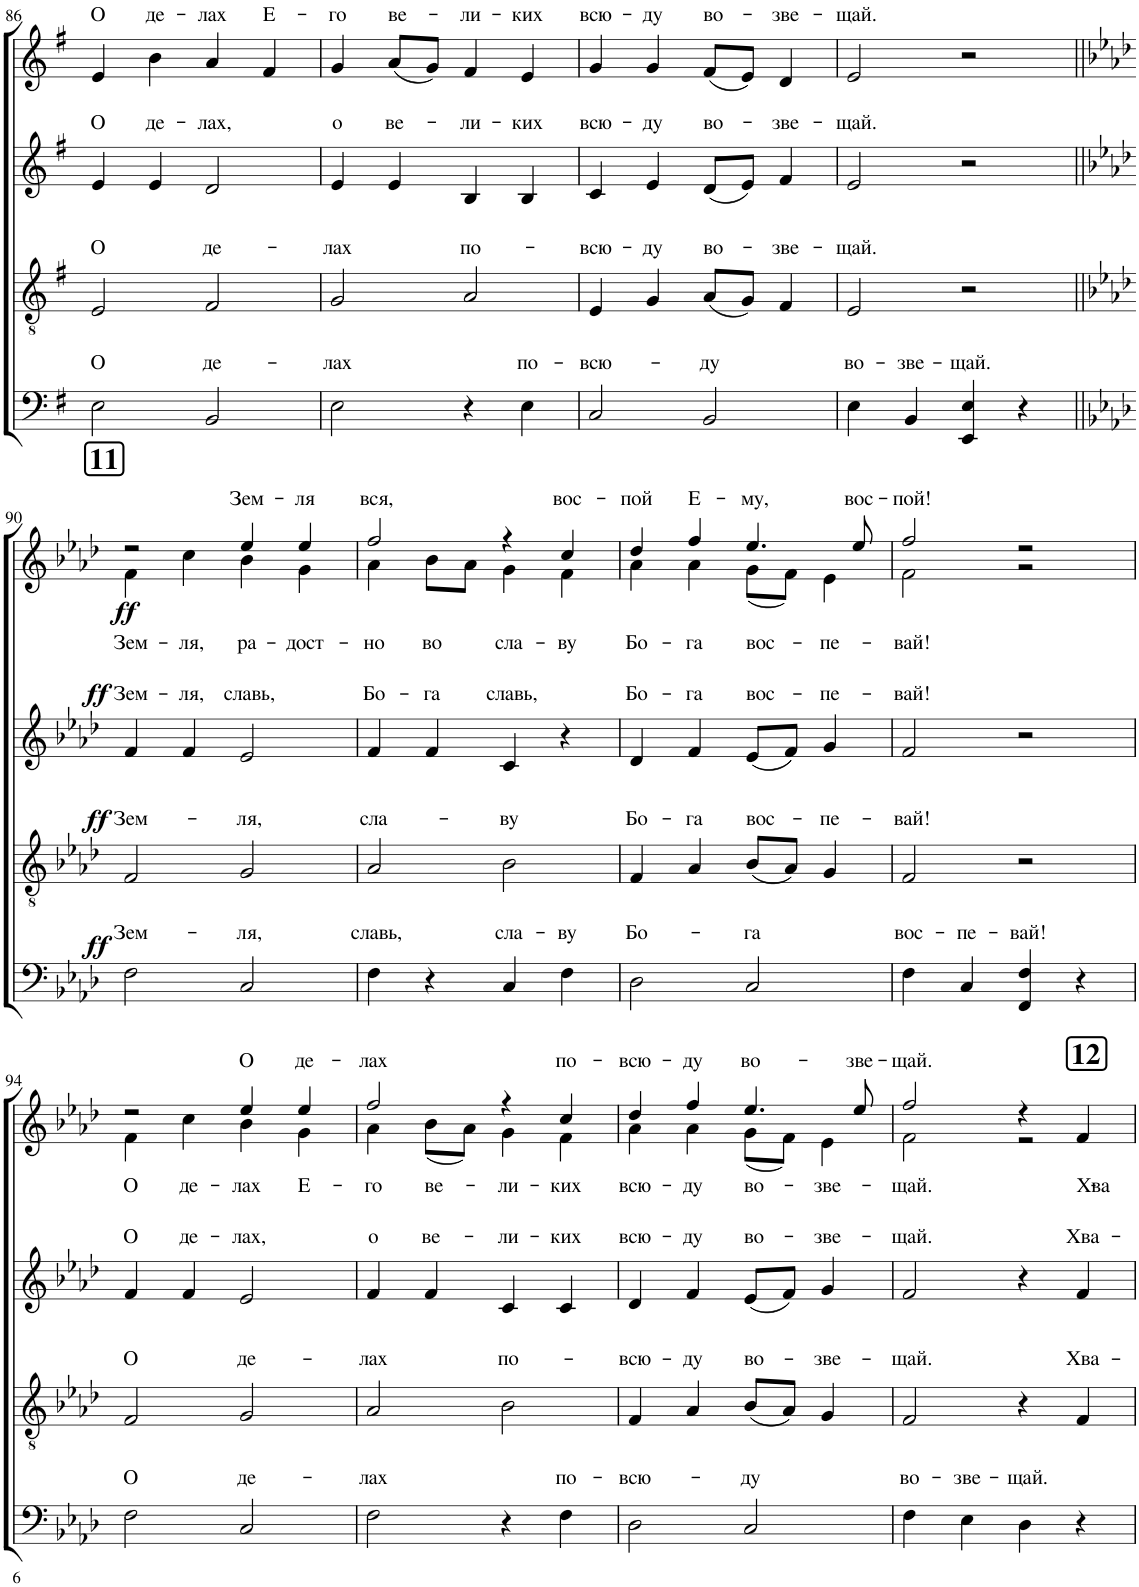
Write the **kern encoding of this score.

**kern	**text	**dynam	**kern	**text	**dynam	**kern	**text	**dynam	**kern	**text	**dynam
*part4	*part4	*part4	*part3	*part3	*part3	*part2	*part2	*part2	*part1	*part1	*part1
*staff4	*staff4	*staff4	*staff3	*staff3	*staff3	*staff2	*staff2	*staff2	*staff1	*staff1	*staff1
*I"T B	*	*	*I"T B	*	*	*I"Women	*	*	*I"Women	*	*
!!LO:PB:g=z
*clefF4	*	*	*clefGv2	*	*	*clefG2	*	*	*clefG2	*	*
*k[f#]	*	*	*k[f#]	*	*	*k[f#]	*	*	*k[f#]	*	*
*M4/4	*	*	*M4/4	*	*	*M4/4	*	*	*M4/4	*	*
*met(c)	*	*	*met(c)	*	*	*met(c)	*	*	*met(c)	*	*
=86	=86	=86	=86	=86	=86	=86	=86	=86	=86	=86	=86
!	!LO:LY:a	!	!	!LO:LY:a	!	!	!LO:LY:a	!	!	!LO:LY:a	!
2E\	О	.	2E/	О	.	4e/	О	.	4e/	О	.
!	!	!	!	!	!	!	!LO:LY:a	!	!	!LO:LY:a	!
.	.	.	.	.	.	4e/	де-	.	4b\	де-	.
!	!LO:LY:a	!	!	!LO:LY:a	!	!	!LO:LY:a	!	!	!LO:LY:a	!
2BB/	де-	.	2F#/	де-	.	2d/	-лах,	.	4a/	-лах	.
!	!	!	!	!	!	!	!	!	!	!LO:LY:a	!
.	.	.	.	.	.	.	.	.	4f#/	Е-	.
=87	=87	=87	=87	=87	=87	=87	=87	=87	=87	=87	=87
!	!LO:LY:a	!	!	!LO:LY:a	!	!	!LO:LY:a	!	!	!LO:LY:a	!
2E\	-лах	.	2G/	-лах	.	4e/	о	.	4g/	-го	.
!	!	!	!	!	!	!	!LO:LY:a	!	!	!LO:LY:a	!
.	.	.	.	.	.	4e/	ве-	.	(8a/L	ве-	.
.	.	.	.	.	.	.	.	.	8g/J)	.	.
!	!	!	!	!LO:LY:a	!	!	!LO:LY:a	!	!	!LO:LY:a	!
4r	.	.	2A/	по-	.	4B/	-ли-	.	4f#/	-ли-	.
!	!LO:LY:a	!	!	!	!	!	!LO:LY:a	!	!	!LO:LY:a	!
4E\	по-	.	.	.	.	4B/	-ких	.	4e/	-ких	.
=88	=88	=88	=88	=88	=88	=88	=88	=88	=88	=88	=88
!	!LO:LY:a	!	!	!LO:LY:a	!	!	!LO:LY:a	!	!	!LO:LY:a	!
2C/	-всю-	.	4E/	-всю-	.	4c/	всю-	.	4g/	всю-	.
!	!	!	!	!LO:LY:a	!	!	!LO:LY:a	!	!	!LO:LY:a	!
.	.	.	4G/	-ду	.	4e/	-ду	.	4g/	-ду	.
!	!LO:LY:a	!	!	!LO:LY:a	!	!	!LO:LY:a	!	!	!LO:LY:a	!
2BB/	-ду	.	(8A/L	во-	.	8d/L	во-	.	(8f#/L	во-	.
.	.	.	8G/J)	.	.	8e/J	.	.	8e/J)	.	.
!	!	!	!	!LO:LY:a	!	!	!LO:LY:a	!	!	!LO:LY:a	!
.	.	.	4F#/	-зве-	.	4f#/	-зве-	.	4d/	-зве-	.
=89	=89	=89	=89	=89	=89	=89	=89	=89	=89	=89	=89
!	!LO:LY:a	!	!	!LO:LY:a	!	!	!LO:LY:a	!	!	!LO:LY:a	!
4E\	во-	.	2E/	-щай.	.	2e/	-щай.	.	2e/	-щай.	.
!	!LO:LY:a	!	!	!	!	!	!	!	!	!	!
4BB/	-зве-	.	.	.	.	.	.	.	.	.	.
!	!LO:LY:a	!	!	!	!	!	!	!	!	!	!
4EE/ 4E/	-щай.	.	2r	.	.	2r	.	.	2r	.	.
4r	.	.	.	.	.	.	.	.	.	.	.
!!LO:LB:g=z
!!LO:REH:place=s1:a:B:cj:fs=14:t=11
=90||	=90||	=90||	=90||	=90||	=90||	=90||	=90||	=90||	=90||	=90||	=90||
*k[b-e-a-d-]	*	*	*k[b-e-a-d-]	*	*	*k[b-e-a-d-]	*	*	*k[b-e-a-d-]	*	*
!	!LO:LY:a	!LO:DY:a	!	!LO:LY:a	!LO:DY:a	!	!LO:LY:a	!LO:DY:a	!	!LO:LY:b	!LO:DY:b
*	*	*	*	*	*	*	*	*	*^	*	*
2F\	Зем-	ff	2F/	Зем-	ff	4f/	Зем-	ff	2r	4f\	Зем-	ff
!	!	!	!	!	!	!	!LO:LY:a	!	!	!	!LO:LY:b	!
.	.	.	.	.	.	4f/	-ля,	.	.	4cc\	-ля,	.
!	!LO:LY:a	!	!	!LO:LY:a	!	!	!LO:LY:a	!	!	!	!LO:LY:a	!
!	!	!	!	!	!	!	!	!	!	!	!LO:LY:b	!
2C/	-ля,	.	2G/	-ля,	.	2e-/	славь,	.	4ee-/	4b-\	ра-	.
!	!	!	!	!	!	!	!	!	!	!	!LO:LY:a	!
!	!	!	!	!	!	!	!	!	!	!	!LO:LY:b	!
.	.	.	.	.	.	.	.	.	4ee-/	4g\	-дост-	.
=91	=91	=91	=91	=91	=91	=91	=91	=91	=91	=91	=91	=91
!	!LO:LY:a	!	!	!LO:LY:a	!	!	!LO:LY:a	!	!	!	!LO:LY:a	!
!	!	!	!	!	!	!	!	!	!	!	!LO:LY:b	!
4F\	славь,	.	2A-/	сла-	.	4f/	Бо-	.	2ff/	4a-\	-но	.
!	!	!	!	!	!	!	!LO:LY:a	!	!	!	!LO:LY:b	!
4r	.	.	.	.	.	4f/	-га	.	.	8b-\L	во	.
.	.	.	.	.	.	.	.	.	.	8a-\J	.	.
!	!LO:LY:a	!	!	!LO:LY:a	!	!	!LO:LY:a	!	!	!	!LO:LY:b	!
4C/	сла-	.	2B-\	-ву	.	4c/	славь,	.	4r	4g\	сла-	.
!	!LO:LY:a	!	!	!	!	!	!	!	!	!	!LO:LY:a	!
!	!	!	!	!	!	!	!	!	!	!	!LO:LY:b	!
4F\	-ву	.	.	.	.	4r	.	.	4cc/	4f\	-ву	.
=92	=92	=92	=92	=92	=92	=92	=92	=92	=92	=92	=92	=92
!	!LO:LY:a	!	!	!LO:LY:a	!	!	!LO:LY:a	!	!	!	!LO:LY:a	!
!	!	!	!	!	!	!	!	!	!	!	!LO:LY:b	!
2D-\	Бо-	.	4F/	Бо-	.	4d-/	Бо-	.	4dd-/	4a-\	Бо-	.
!	!	!	!	!LO:LY:a	!	!	!LO:LY:a	!	!	!	!LO:LY:a	!
!	!	!	!	!	!	!	!	!	!	!	!LO:LY:b	!
.	.	.	4A-/	-га	.	4f/	-га	.	4ff/	4a-\	-га	.
!	!LO:LY:a	!	!	!LO:LY:a	!	!	!LO:LY:a	!	!	!	!LO:LY:a	!
!	!	!	!	!	!	!	!	!	!	!	!LO:LY:b	!
2C/	-га	.	(8B-/L	вос-	.	8e-/L	вос-	.	4.ee-/	(8g\L	вос-	.
.	.	.	8A-/J)	.	.	8f/J	.	.	.	8f\J)	.	.
!	!	!	!	!LO:LY:a	!	!	!LO:LY:a	!	!	!	!LO:LY:b	!
.	.	.	4G/	-пе-	.	4g/	-пе-	.	.	4e-\	-пе-	.
!	!	!	!	!	!	!	!	!	!	!	!LO:LY:a	!
.	.	.	.	.	.	.	.	.	8ee-/	.	вос-	.
=93	=93	=93	=93	=93	=93	=93	=93	=93	=93	=93	=93	=93
!	!LO:LY:a	!	!	!LO:LY:a	!	!	!LO:LY:a	!	!	!	!LO:LY:a	!
!	!	!	!	!	!	!	!	!	!	!	!LO:LY:b	!
4F\	вос-	.	2F/	-вай!	.	2f/	-вай!	.	2ff/	2f\	-вай!	.
!	!LO:LY:a	!	!	!	!	!	!	!	!	!	!	!
4C/	-пе-	.	.	.	.	.	.	.	.	.	.	.
!	!LO:LY:a	!	!	!	!	!	!	!	!	!	!	!
4FF/ 4F/	-вай!	.	2r	.	.	2r	.	.	2r	2r	.	.
4r	.	.	.	.	.	.	.	.	.	.	.	.
!!LO:LB:g=z	!!
=94	=94	=94	=94	=94	=94	=94	=94	=94	=94	=94	=94	=94
!	!LO:LY:a	!	!	!LO:LY:a	!	!	!LO:LY:a	!	!	!	!LO:LY:b	!
2F\	О	.	2F/	О	.	4f/	О	.	2r	4f\	О	.
!	!	!	!	!	!	!	!LO:LY:a	!	!	!	!LO:LY:b	!
.	.	.	.	.	.	4f/	де-	.	.	4cc\	де-	.
!	!LO:LY:a	!	!	!LO:LY:a	!	!	!LO:LY:a	!	!	!	!LO:LY:a	!
!	!	!	!	!	!	!	!	!	!	!	!LO:LY:b	!
2C/	де-	.	2G/	де-	.	2e-/	-лах,	.	4ee-/	4b-\	-лах	.
!	!	!	!	!	!	!	!	!	!	!	!LO:LY:a	!
!	!	!	!	!	!	!	!	!	!	!	!LO:LY:b	!
.	.	.	.	.	.	.	.	.	4ee-/	4g\	Е-	.
=95	=95	=95	=95	=95	=95	=95	=95	=95	=95	=95	=95	=95
!	!LO:LY:a	!	!	!LO:LY:a	!	!	!LO:LY:a	!	!	!	!LO:LY:a	!
!	!	!	!	!	!	!	!	!	!	!	!LO:LY:b	!
2F\	-лах	.	2A-/	-лах	.	4f/	о	.	2ff/	4a-\	-го	.
!	!	!	!	!	!	!	!LO:LY:a	!	!	!	!LO:LY:b	!
.	.	.	.	.	.	4f/	ве-	.	.	(8b-\L	ве-	.
.	.	.	.	.	.	.	.	.	.	8a-\J)	.	.
!	!	!	!	!LO:LY:a	!	!	!LO:LY:a	!	!	!	!LO:LY:b	!
4r	.	.	2B-\	по-	.	4c/	-ли-	.	4r	4g\	-ли-	.
!	!LO:LY:a	!	!	!	!	!	!LO:LY:a	!	!	!	!LO:LY:a	!
!	!	!	!	!	!	!	!	!	!	!	!LO:LY:b	!
4F\	по-	.	.	.	.	4c/	-ких	.	4cc/	4f\	-ких	.
=96	=96	=96	=96	=96	=96	=96	=96	=96	=96	=96	=96	=96
!	!LO:LY:a	!	!	!LO:LY:a	!	!	!LO:LY:a	!	!	!	!LO:LY:a	!
!	!	!	!	!	!	!	!	!	!	!	!LO:LY:b	!
2D-\	-всю-	.	4F/	-всю-	.	4d-/	всю-	.	4dd-/	4a-\	всю-	.
!	!	!	!	!LO:LY:a	!	!	!LO:LY:a	!	!	!	!LO:LY:a	!
!	!	!	!	!	!	!	!	!	!	!	!LO:LY:b	!
.	.	.	4A-/	-ду	.	4f/	-ду	.	4ff/	4a-\	-ду	.
!	!LO:LY:a	!	!	!LO:LY:a	!	!	!LO:LY:a	!	!	!	!LO:LY:a	!
!	!	!	!	!	!	!	!	!	!	!	!LO:LY:b	!
2C/	-ду	.	(8B-/L	во-	.	8e-/L	во-	.	4.ee-/	(8g\L	во-	.
.	.	.	8A-/J)	.	.	8f/J	.	.	.	8f\J)	.	.
!	!	!	!	!LO:LY:a	!	!	!LO:LY:a	!	!	!	!LO:LY:b	!
.	.	.	4G/	-зве-	.	4g/	-зве-	.	.	4e-\	-зве-	.
!	!	!	!	!	!	!	!	!	!	!	!LO:LY:a	!
.	.	.	.	.	.	.	.	.	8ee-/	.	-зве-	.
!!LO:REH:place=s1:a:B:cj:fs=14:t=12:qo=3	!!
=97	=97	=97	=97	=97	=97	=97	=97	=97	=97	=97	=97	=97
!	!LO:LY:a	!	!	!LO:LY:a	!	!	!LO:LY:a	!	!	!	!LO:LY:a	!
!	!	!	!	!	!	!	!	!	!	!	!LO:LY:b	!
4F\	во-	.	2F/	-щай.	.	2f/	-щай.	.	2ff/	2f\	-щай.	.
!	!LO:LY:a	!	!	!	!	!	!	!	!	!	!	!
4E-\	-зве-	.	.	.	.	.	.	.	.	.	.	.
!	!LO:LY:a	!	!	!	!	!	!	!	!	!	!	!
4D-\	-щай.	.	4r	.	.	4r	.	.	4r	2r	.	.
!	!	!	!	!LO:LY:a	!	!	!LO:LY:a	!	!	!	!LO:LY:b	!
4r	.	.	4F/	Хва-	.	4f/	Хва-	.	4f/	.	Хва-	.
*	*	*	*	*	*	*	*	*	*v	*v	*	*
=	=	=	=	=	=	=	=	=	=	=	=
*-	*-	*-	*-	*-	*-	*-	*-	*-	*-	*-	*-
